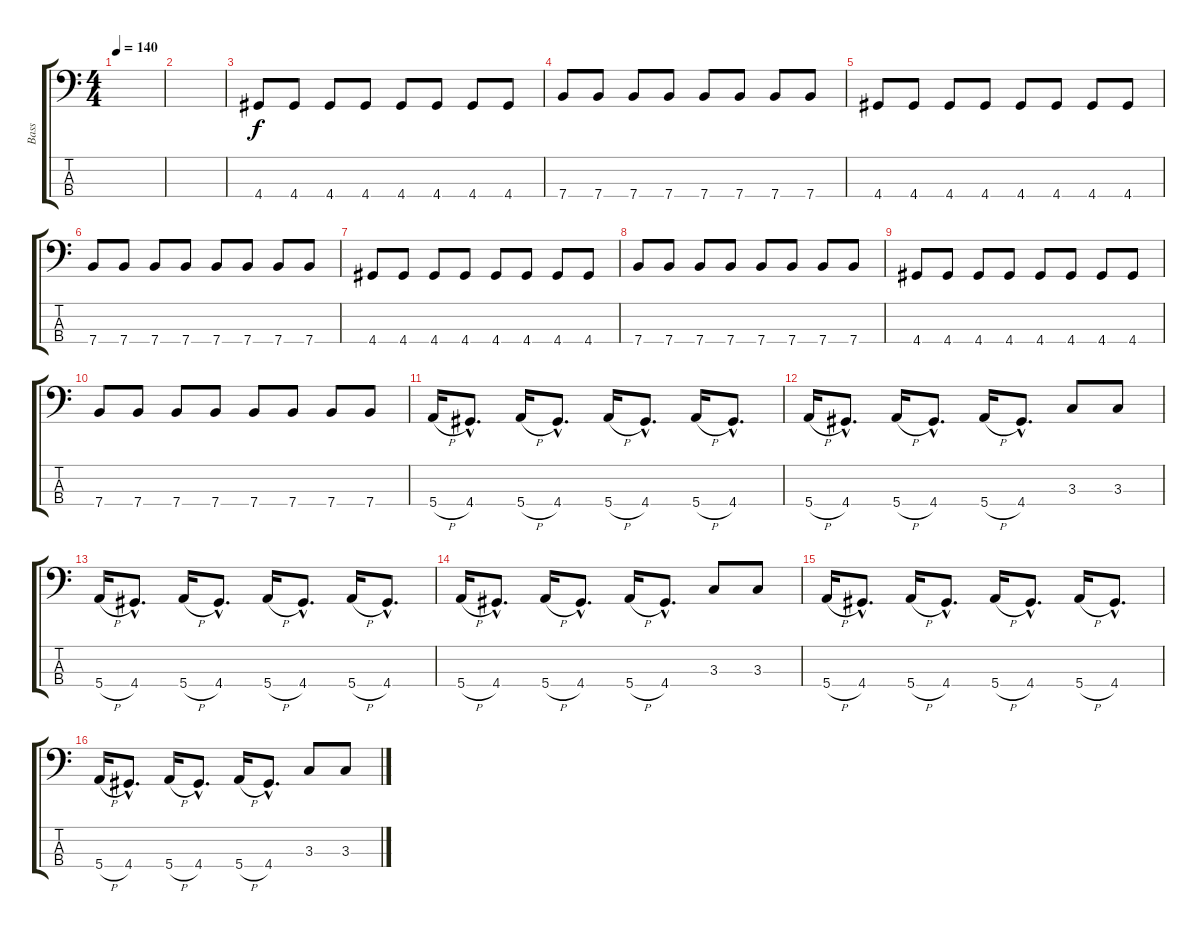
\track ("Bass" "Bass") {instrument electricbassfinger}
\staff {score tabs}
\tuning (G2 D2 A1 E1) {hide}
\ts (4 4)
\tempo 140
\clef f4
\ks c
|
|
4.4.8 4.4.8 4.4.8 4.4.8 4.4.8 4.4.8 4.4.8 4.4.8 |
7.4.8 7.4.8 7.4.8 7.4.8 7.4.8 7.4.8 7.4.8 7.4.8 |
4.4.8 4.4.8 4.4.8 4.4.8 4.4.8 4.4.8 4.4.8 4.4.8 |
7.4.8 7.4.8 7.4.8 7.4.8 7.4.8 7.4.8 7.4.8 7.4.8 |
4.4.8 4.4.8 4.4.8 4.4.8 4.4.8 4.4.8 4.4.8 4.4.8 |
7.4.8 7.4.8 7.4.8 7.4.8 7.4.8 7.4.8 7.4.8 7.4.8 |
4.4.8 4.4.8 4.4.8 4.4.8 4.4.8 4.4.8 4.4.8 4.4.8 |
7.4.8 7.4.8 7.4.8 7.4.8 7.4.8 7.4.8 7.4.8 7.4.8 |
5.4{h}.16 4.4{hac}.8{d} 5.4{h}.16 4.4{hac}.8{d} 5.4{h}.16 4.4{hac}.8{d} 5.4{h}.16 4.4{hac}.8{d} |
5.4{h}.16 4.4{hac}.8{d} 5.4{h}.16 4.4{hac}.8{d} 5.4{h}.16 4.4{hac}.8{d} 3.3.8 3.3.8 |
5.4{h}.16 4.4{hac}.8{d} 5.4{h}.16 4.4{hac}.8{d} 5.4{h}.16 4.4{hac}.8{d} 5.4{h}.16 4.4{hac}.8{d} |
5.4{h}.16 4.4{hac}.8{d} 5.4{h}.16 4.4{hac}.8{d} 5.4{h}.16 4.4{hac}.8{d} 3.3.8 3.3.8 |
5.4{h}.16 4.4{hac}.8{d} 5.4{h}.16 4.4{hac}.8{d} 5.4{h}.16 4.4{hac}.8{d} 5.4{h}.16 4.4{hac}.8{d} |
5.4{h}.16 4.4{hac}.8{d} 5.4{h}.16 4.4{hac}.8{d} 5.4{h}.16 4.4{hac}.8{d} 3.3.8 3.3.8
